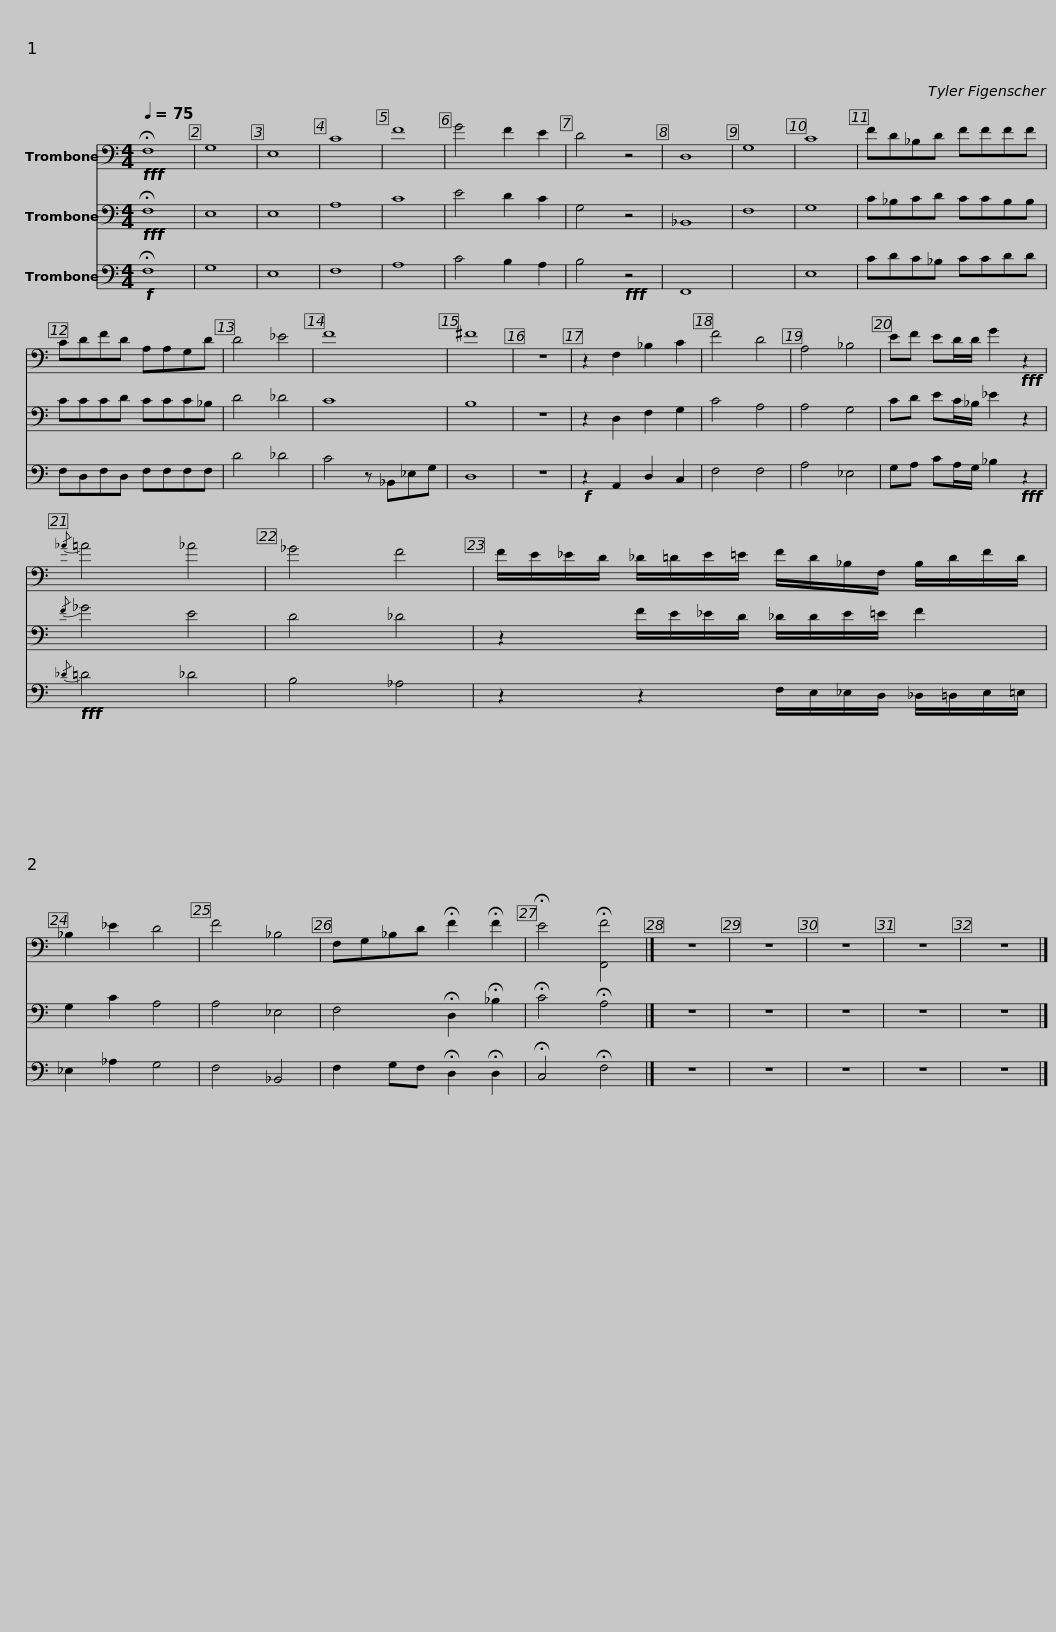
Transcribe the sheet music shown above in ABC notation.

X:1
%%score 1 2 3
L:1/8
Q:1/4=75
M:4/4
I:linebreak $
K:C
V:1 bass
V:2 bass
V:3 bass
V:1
!fff! !fermata!F,8 | G,8 | E,8 | C8 | F8 | %5
 G4 F2 E2 | D4 z4 | D,8 | G,8 | C8 | %10
 FD_B,D FFFF |$ CDFD A,A,G,D | D4 _E4 | F8 | ^F8 | %15
 z8 | z2 F,2 _B,2 C2 | F4 D4 | A,4 _B,4 |$ EF ED/D/ G2!fff! z2 | %20
{/_A} =A4 _A4 | _G4 F4 | F/E/_E/D/ _D/=D/E/=E/ F/D/_B,/F,/ B,/D/F/D/ |$ _B,2 _E2 D4 | F4 _B,4 | %25
 F,G,_B,D !fermata!F2 !fermata!F2 | !fermata!E4 !fermata![F,,F]4 |] z8 | z8 | z8 | %30
 z8 | z8 |] %32
V:2
!fff! !fermata!F,8 | E,8 | E,8 | A,8 | C8 | %5
 E4 D2 C2 | G,4 z4 | _B,,8 | F,8 | G,8 | %10
 C_B,CD CCB,B, |$ CCCD CCC_B, | D4 _D4 | C8 | B,8 | %15
 z8 | z2 D,2 F,2 G,2 | C4 A,4 | A,4 G,4 |$ CD EC/_B,/ _E2 z2 | %20
{/F} _G4 E4 | D4 _D4 | z2 F/E/_E/D/ _D/D/E/=E/ F2 |$ G,2 C2 A,4 | A,4 _E,4 | %25
 F,4 !fermata!D,2 !fermata!_B,2 | !fermata!C4 !fermata!A,4 |] z8 | z8 | z8 | %30
 z8 | z8 |] %32
V:3
!f! !fermata!F,8 | G,8 | E,8 | F,8 | A,8 | %5
 C4 B,2 A,2 | B,4!fff! z4 | F,,8 | x8 | E,8 | %10
 CDC_B, CCDD |$ F,D,F,D, F,F,F,F, | D4 _D4 | C4 z _B,,_E,G, | D,8 | %15
 z8 |!f! z2 A,,2 D,2 C,2 | F,4 F,4 | A,4 _E,4 |$ G,A, CA,/G,/ _B,2!fff! z2 | %20
!fff!{/_D} =D4 _D4 | B,4 _A,4 | z2 z2 F,/E,/_E,/D,/ _D,/=D,/E,/=E,/ |$ _E,2 _A,2 G,4 | F,4 _B,,4 | %25
 F,2 G,F, !fermata!D,2 !fermata!D,2 | !fermata!C,4 !fermata!F,4 |] z8 | z8 | z8 | %30
 z8 | z8 |] %32
